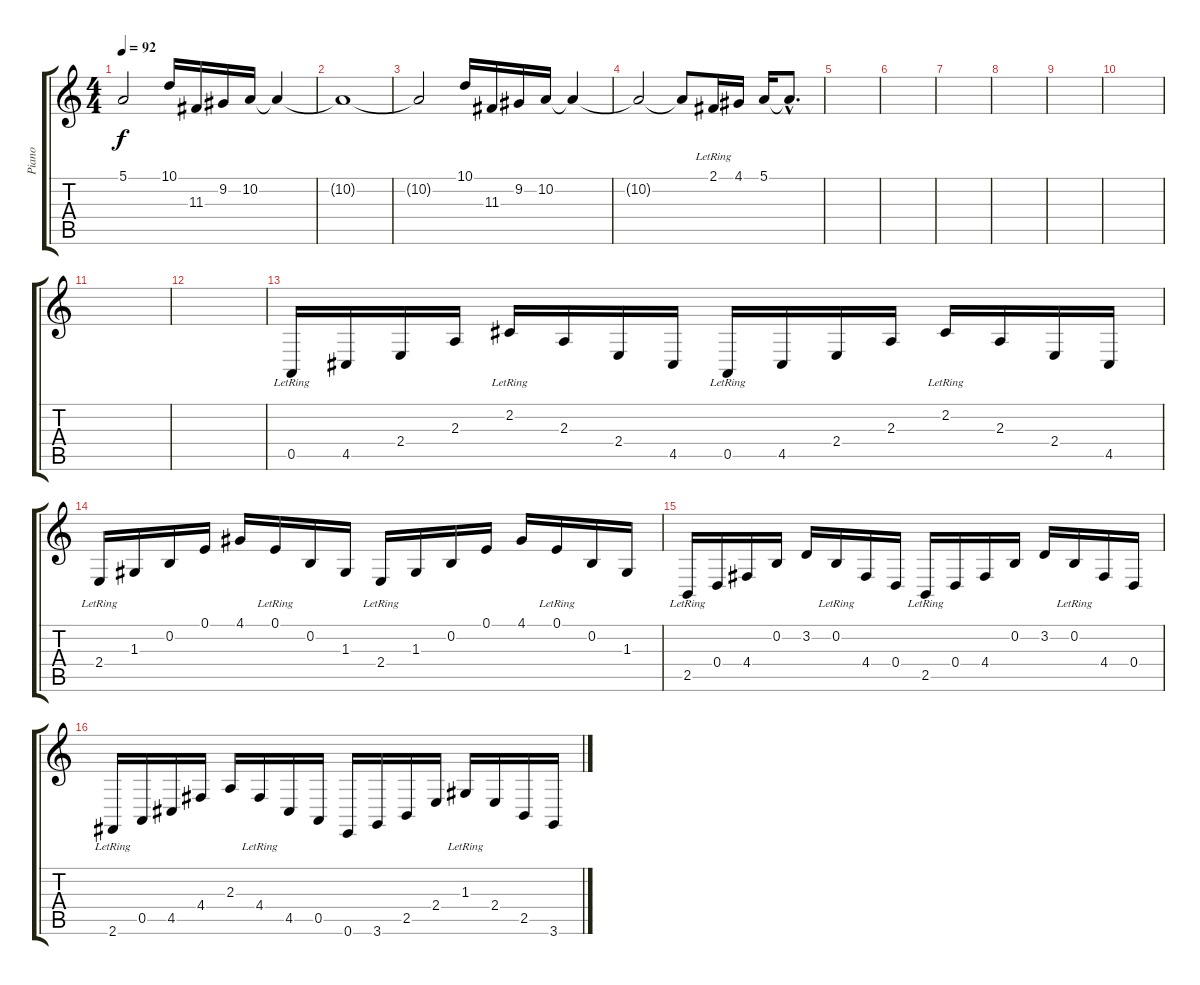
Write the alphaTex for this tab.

\track ("Piano" "Piano") {instrument brightacousticpiano}
\staff {score tabs}
\tuning (E4 B3 G3 D3 A2 E2) {hide}
\ts (4 4)
\tempo 92
\clef g2
\ks c
5.1{t}.2{dy f} 10.1.16 11.3.16 9.2.16 10.2.16 10.2{t}.4 |
10.2{t}.1 |
10.2{t}.2 10.1.16 11.3.16 9.2.16 10.2.16 10.2{t}.4 |
10.2{t}.2 10.2{t}.8 2.1{lr}.16 4.1.16 5.1.16 5.1{hac t}.8{d} |
|
|
|
|
|
|
|
|
0.5{lr}.16 4.5.16 2.4.16 2.3.16 2.2{lr}.16 2.3.16 2.4.16 4.5.16 0.5{lr}.16 4.5.16 2.4.16 2.3.16 2.2{lr}.16 2.3.16 2.4.16 4.5.16 |
2.4{lr}.16 1.3.16 0.2.16 0.1.16 4.1.16 0.1{lr}.16 0.2.16 1.3.16 2.4{lr}.16 1.3.16 0.2.16 0.1.16 4.1.16 0.1{lr}.16 0.2.16 1.3.16 |
2.5{lr}.16 0.4.16 4.4.16 0.2.16 3.2.16 0.2{lr}.16 4.4.16 0.4.16 2.5{lr}.16 0.4.16 4.4.16 0.2.16 3.2.16 0.2{lr}.16 4.4.16 0.4.16 |
2.6{lr}.16 0.5.16 4.5.16 4.4.16 2.3.16 4.4{lr}.16 4.5.16 0.5.16 0.6.16 3.6.16 2.5.16 2.4.16 1.3{lr}.16 2.4.16 2.5.16 3.6.16
